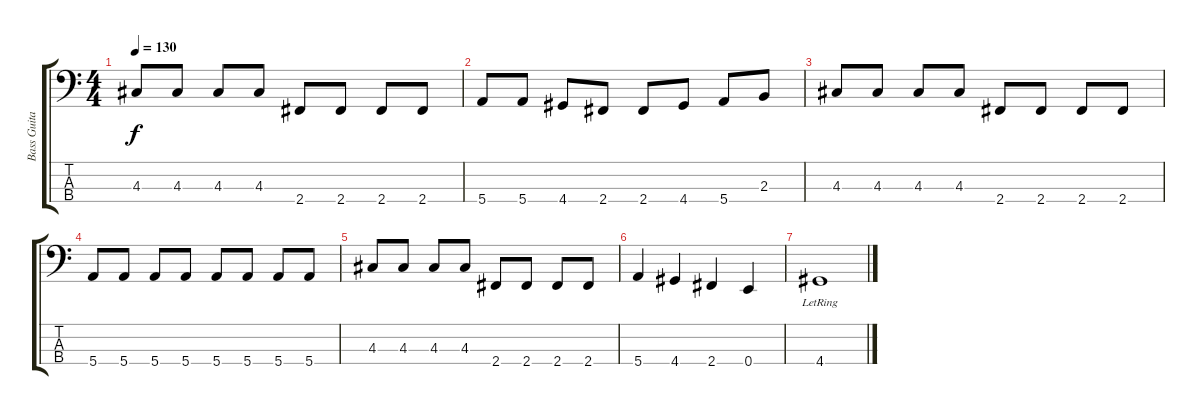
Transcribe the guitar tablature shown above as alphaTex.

\track ("Bass Guitar" "Bass Guita") {instrument electricbasspick}
\staff {score tabs}
\tuning (G2 D2 A1 E1) {hide}
\ts (4 4)
\tempo 130
\clef f4
\ks c
4.3.8{dy f} 4.3.8 4.3.8 4.3.8 2.4.8 2.4.8 2.4.8 2.4.8 |
5.4.8 5.4.8 4.4.8 2.4.8 2.4.8 4.4.8 5.4.8 2.3.8 |
4.3.8 4.3.8 4.3.8 4.3.8 2.4.8 2.4.8 2.4.8 2.4.8 |
5.4.8 5.4.8 5.4.8 5.4.8 5.4.8 5.4.8 5.4.8 5.4.8 |
4.3.8 4.3.8 4.3.8 4.3.8 2.4.8 2.4.8 2.4.8 2.4.8 |
5.4.4 4.4.4 2.4.4 0.4.4 |
4.4{lr}.1
